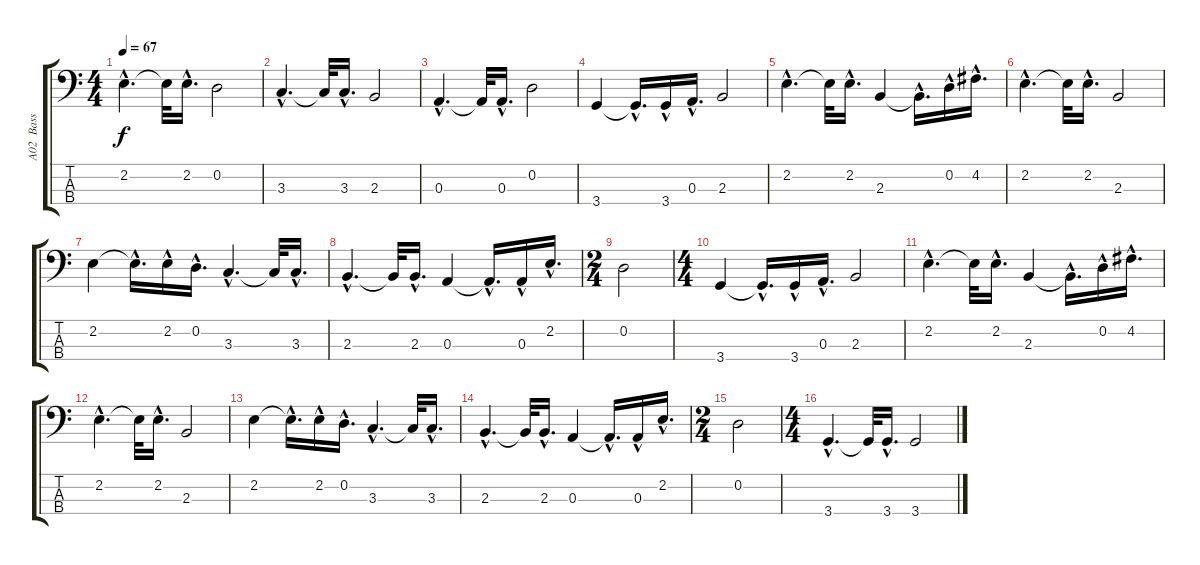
\track ("A02  Bass" "A02  Bass") {instrument electricbasspick}
\staff {score tabs}
\tuning (G2 D2 A1 E1) {hide}
\ts (4 4)
\tempo 67
\clef f4
\ks c
2.2{hac}.4{d dy f} 2.2{t}.32 2.2{hac}.16{d} 0.2.2 |
3.3{hac}.4{d} 3.3{t}.32 3.3{hac}.16{d} 2.3.2 |
0.3{hac}.4{d} 0.3{t}.32 0.3{hac}.16{d} 0.2.2 |
3.4.4 3.4{hac t}.16{d} 3.4{hac}.16 0.3{hac}.16{d} 2.3.2 |
2.2{hac}.4{d} 2.2{t}.32 2.2{hac}.16{d} 2.3.4 2.3{hac t}.16{d} 0.2{hac}.16 4.2{hac}.16{d} |
2.2{hac}.4{d} 2.2{t}.32 2.2{hac}.16{d} 2.3.2 |
2.2.4 2.2{hac t}.16{d} 2.2{hac}.16 0.2{hac}.16{d} 3.3{hac}.4{d} 3.3{t}.32 3.3{hac}.16{d} |
2.3{hac}.4{d} 2.3{t}.32 2.3{hac}.16{d} 0.3.4 0.3{hac t}.16{d} 0.3{hac}.16 2.2{hac}.16{d} |
\ts (2 4)
0.2.2 |
\ts (4 4)
3.4.4 3.4{hac t}.16{d} 3.4{hac}.16 0.3{hac}.16{d} 2.3.2 |
2.2{hac}.4{d} 2.2{t}.32 2.2{hac}.16{d} 2.3.4 2.3{hac t}.16{d} 0.2{hac}.16 4.2{hac}.16{d} |
2.2{hac}.4{d} 2.2{t}.32 2.2{hac}.16{d} 2.3.2 |
2.2.4 2.2{hac t}.16{d} 2.2{hac}.16 0.2{hac}.16{d} 3.3{hac}.4{d} 3.3{t}.32 3.3{hac}.16{d} |
2.3{hac}.4{d} 2.3{t}.32 2.3{hac}.16{d} 0.3.4 0.3{hac t}.16{d} 0.3{hac}.16 2.2{hac}.16{d} |
\ts (2 4)
0.2.2 |
\ts (4 4)
3.4{hac}.4{d} 3.4{t}.32 3.4{hac}.16{d} 3.4.2
